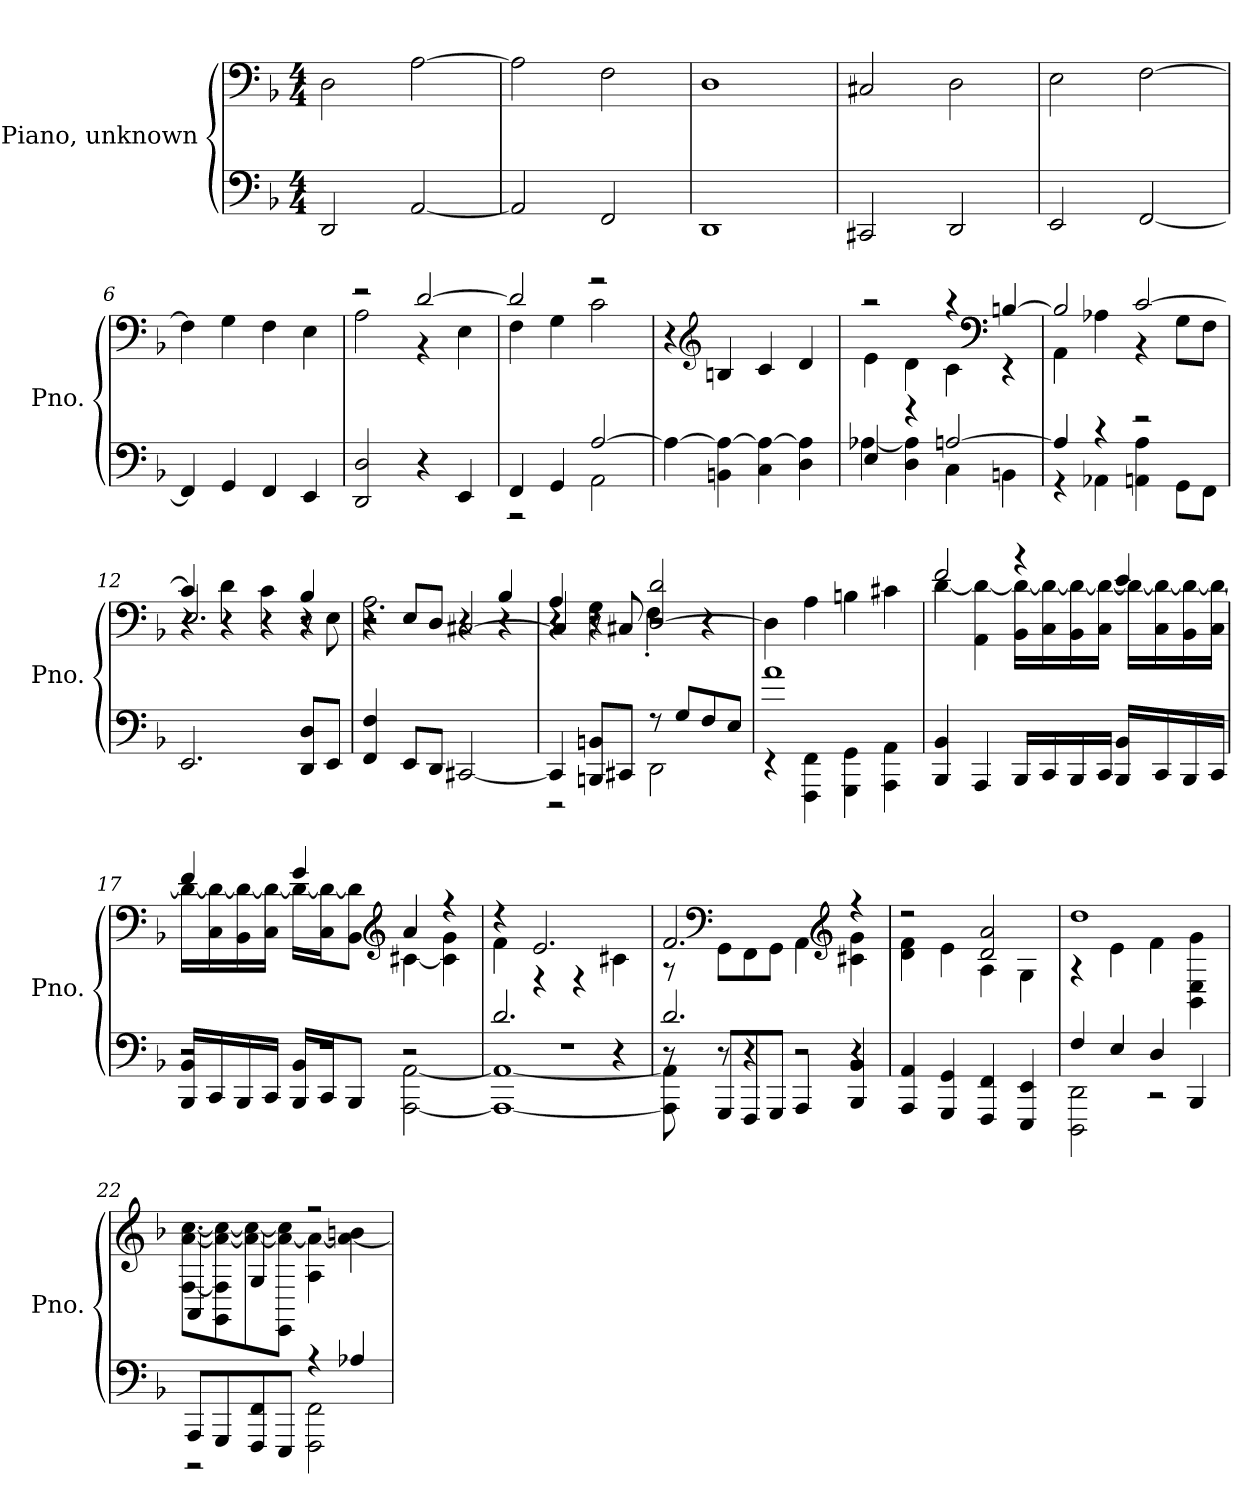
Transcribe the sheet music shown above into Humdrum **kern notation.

**kern	**kern
*part1	*part1
*staff2	*staff1
*I"Piano, unknown	*
*I'Pno.	*
*clefF4	*clefF4
*k[b-]	*k[b-]
*M4/4	*M4/4
*MM120	*MM120
=1	=1
2DD/	2D\
[2AA/	[2A\
=2	=2
2AA/]	2A\]
2FF/	2F\
=3	=3
1DD	1D
=4	=4
2CC#X/	2C#X/
2DD/	2D\
=5	=5
2EE/	2E\
[2FF/	[2F\
=6	=6
4FF/]	4F\]
4GG/	4G\
4FF/	4F\
4EE/	4E\
=7	=7
*	*^
2DD/ 2D/	2r	2A\
4r	[2d/	4r
4EE/	.	4E\
=8	=8	=8
*^	*	*
4FF/	2r	2d/]	4F\
4GG/	.	.	4G\
[2A/	2AA\	2r	2c\
*v	*v	*	*
*	*v	*v
=9	=9
4A\_	4r
*	*clefG2
4BBn\ 4A\_	4Bn/
4C\ 4A\_	4c/
4D\ 4A\]	4d/
!!LO:LB:g=z
=10	=10
*^	*^
4E/	[4A-X\	2r	4e\
4r	4D\ 4A-\]	.	4d\
[2An/	4C\	4r	4c\
*	*	*clefF4	*
.	4BBn\	[4Bn/	4r
=11	=11	=11	=11
4A/]	4r	2B/]	4AA\
4r	4AA-X\	.	4A-X\
2r	4AAn\ 4A\	[2c/	4r
.	8GG\L	.	8G\L
.	8FF\J	.	8F\J
*v	*v	*	*
=12	=12	=12
*	*	*^
2.EE/	4c/]	4r	2.E/
.	4r	4d\	.
.	4r	4c\	.
8DD/ 8D/L	4B-/	8r	4r
8EE/J	.	8E\	.
=13	=13	=13	=13
4FF/ 4F/	4r	2.A\	2r
8EE/L	8E/L	.	.
8DD/J	8D/J	.	.
[2CC#X/	4r	.	[2C#X/
.	4B-/	4r	.
=14	=14	=14	=14
*^	*	*	*
4CC#/]	2r	4A/	4r	4C#/]
8BBBn/ 8BBn/L	.	8r	4G\	4r
8CC#X/J	.	8C#X/	.	.
8r	2DD\	[2D/ 2d/	4F'\	2r
8G/L	.	.	.	.
8F/	.	.	4r	.
8E/J	.	.	.	.
*	*	*v	*v	*v
!!LO:LB:g=z
=15	=15	=15
1a	4r	4D\]
.	4FFF\ 4FF\	4A\
.	4GGG\ 4GG\	4Bn\
.	4AAA\ 4AA\	4c#X\
*v	*v	*
=16	=16
*	*^
4BBB-/ 4BB-/	2f/	[4d\
4AAA/	.	4AA\ 4d\_
16BBB-/LL	4r	16BB-\ 16d\_LL
16CC/	.	16C\ 16d\_
16BBB-/	.	16BB-\ 16d\_
16CC/JJ	.	16C\ 16d\_JJ
16BBB-/ 16BB-/LL	4e/	16d\LL_
16CC/	.	16C\ 16d\_
16BBB-/	.	16BB-\ 16d\_
16CC/JJ	.	16C\ 16d\_JJ
=17	=17	=17
*^	*	*
*	*^	*	*
1r	2r	16BBB-/ 16BB-/LL	4f/	16d\LL_
.	.	16CC/	.	16C\ 16d\_
.	.	16BBB-/	.	16BB-\ 16d\_
.	.	16CC/JJ	.	16C\ 16d\_JJ
.	.	16BBB-/ 16BB-/LL	4g/	16d\LL_
.	.	16CC/J	.	16C\ 16d\_J
.	.	8BBB-/J	.	8BB-\ 8d\]J
*	*	*	*clefG2	*
.	[2AAA\ [2AA\	2r	4a/	[4c#X\
.	.	.	4r	4c#\] 4g\
!!LO:LB:g=z	!!
=18	=18	=18	=18	=18
1r	1AAA_ 1AA_	2.d/	4r	4f\
.	.	.	2.e/	4r
.	.	.	.	4r
.	.	4r	.	4c#X\
=19	=19	=19	=19	=19
2.d/	8AAA\] 8AA\]	8r	2.f/	8r
*	*	*	*clefF4	*
.	8r	8GGG/L	.	8GG\L
.	4r	8FFF/	.	8FF\
.	.	8GGG/J	.	8GG\J
.	2r	4AAA/	.	4AA\
*	*	*	*clefG2	*
4r	.	4BBB-/ 4BB-/	4r	4c#X\ 4g\
*v	*v	*v	*	*
=20	=20	=20
4AAA/ 4AA/	2r	4d\ 4f\
4GGG/ 4GG/	.	4e\
4FFF/ 4FF/	2d/ 2a/	4A\
4EEE/ 4EE/	.	4G\
=21	=21	=21
*^	*	*
4F/	2DDD\ 2DD\	1dd	4r
4E/	.	.	4e\
4D/	2r	.	4f\
4BBB-/	.	.	4BB-\ 4E\ 4g\
=22	=22	=22	=22
8AAA/L	2r	4AA'/	[8F\ [8a\ [8cc\L
8GGG/	.	.	8GG\ 8F\] 8a\_ 8cc\_
8FFF/ 8FF/	.	4G/	8a\_ 8cc\_
8EEE/J	.	.	8EE\ 8a\_ 8cc\]J
4r	2FFF\ 2FF\	2r	4A\ 4a\_
4A-X/	.	.	4a\_ 4bn\
*v	*v	*	*
*	*v	*v
=	=
*-	*-
